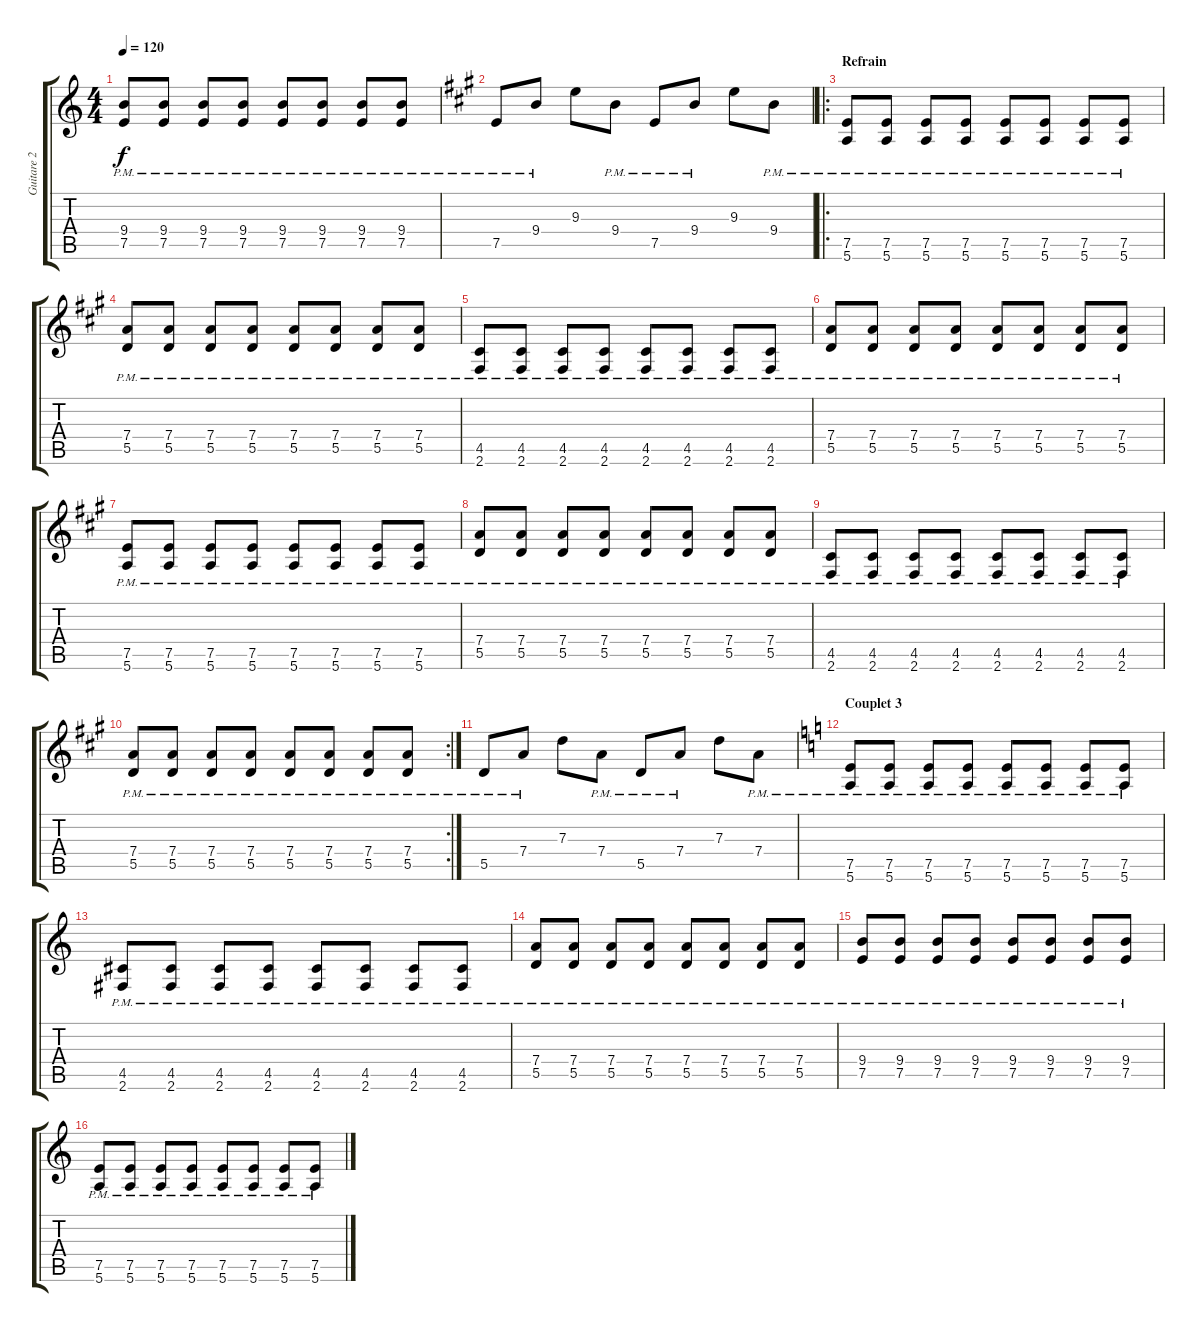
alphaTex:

\track ("Guitare 2" "Guitare 2") {instrument electricguitarmuted}
\staff {score tabs}
\tuning (E4 B3 G3 D3 A2 E2) {hide}
\ts (4 4)
\tempo 120
\clef g2
\ks c
(9.4 7.5{pm}).8{dy f} (9.4 7.5{pm}).8 (9.4 7.5{pm}).8 (9.4 7.5{pm}).8 (9.4 7.5{pm}).8 (9.4 7.5{pm}).8 (9.4 7.5{pm}).8 (9.4 7.5{pm}).8 |
\ks a
7.5{pm}.8 9.4{pm}.8 9.3.8 9.4{pm}.8 7.5{pm}.8 9.4{pm}.8 9.3.8 9.4{pm}.8 |
\ro
\section ("" "Refrain")
(7.5 5.6{pm}).8 (7.5 5.6{pm}).8 (7.5 5.6{pm}).8 (7.5 5.6{pm}).8 (7.5 5.6{pm}).8 (7.5 5.6{pm}).8 (7.5 5.6{pm}).8 (7.5 5.6{pm}).8 |
(7.4 5.5{pm}).8 (7.4 5.5{pm}).8 (7.4 5.5{pm}).8 (7.4 5.5{pm}).8 (7.4 5.5{pm}).8 (7.4 5.5{pm}).8 (7.4 5.5{pm}).8 (7.4 5.5{pm}).8 |
(4.5 2.6{pm}).8 (4.5 2.6{pm}).8 (4.5 2.6{pm}).8 (4.5 2.6{pm}).8 (4.5 2.6{pm}).8 (4.5 2.6{pm}).8 (4.5 2.6{pm}).8 (4.5 2.6{pm}).8 |
(7.4 5.5{pm}).8 (7.4 5.5{pm}).8 (7.4 5.5{pm}).8 (7.4 5.5{pm}).8 (7.4 5.5{pm}).8 (7.4 5.5{pm}).8 (7.4 5.5{pm}).8 (7.4 5.5{pm}).8 |
(7.5 5.6{pm}).8 (7.5 5.6{pm}).8 (7.5 5.6{pm}).8 (7.5 5.6{pm}).8 (7.5 5.6{pm}).8 (7.5 5.6{pm}).8 (7.5 5.6{pm}).8 (7.5 5.6{pm}).8 |
(7.4 5.5{pm}).8 (7.4 5.5{pm}).8 (7.4 5.5{pm}).8 (7.4 5.5{pm}).8 (7.4 5.5{pm}).8 (7.4 5.5{pm}).8 (7.4 5.5{pm}).8 (7.4 5.5{pm}).8 |
(4.5 2.6{pm}).8 (4.5 2.6{pm}).8 (4.5 2.6{pm}).8 (4.5 2.6{pm}).8 (4.5 2.6{pm}).8 (4.5 2.6{pm}).8 (4.5 2.6{pm}).8 (4.5 2.6{pm}).8 |
\rc 2
(7.4 5.5{pm}).8 (7.4 5.5{pm}).8 (7.4 5.5{pm}).8 (7.4 5.5{pm}).8 (7.4 5.5{pm}).8 (7.4 5.5{pm}).8 (7.4 5.5{pm}).8 (7.4 5.5{pm}).8 |
5.5{pm}.8 7.4{pm}.8 7.3.8 7.4{pm}.8 5.5{pm}.8 7.4{pm}.8 7.3.8 7.4{pm}.8 |
\section ("" "Couplet 3")
\ks c
(7.5 5.6{pm}).8 (7.5 5.6{pm}).8 (7.5 5.6{pm}).8 (7.5 5.6{pm}).8 (7.5 5.6{pm}).8 (7.5 5.6{pm}).8 (7.5 5.6{pm}).8 (7.5 5.6{pm}).8 |
(4.5 2.6{pm}).8 (4.5 2.6{pm}).8 (4.5 2.6{pm}).8 (4.5 2.6{pm}).8 (4.5 2.6{pm}).8 (4.5 2.6{pm}).8 (4.5 2.6{pm}).8 (4.5 2.6{pm}).8 |
(7.4 5.5{pm}).8 (7.4 5.5{pm}).8 (7.4 5.5{pm}).8 (7.4 5.5{pm}).8 (7.4 5.5{pm}).8 (7.4 5.5{pm}).8 (7.4 5.5{pm}).8 (7.4 5.5{pm}).8 |
(9.4{pm} 7.5).8 (9.4{pm} 7.5).8 (9.4{pm} 7.5).8 (9.4{pm} 7.5).8 (9.4{pm} 7.5).8 (9.4{pm} 7.5).8 (9.4{pm} 7.5).8 (9.4{pm} 7.5).8 |
(7.5 5.6{pm}).8 (7.5 5.6{pm}).8 (7.5 5.6{pm}).8 (7.5 5.6{pm}).8 (7.5 5.6{pm}).8 (7.5 5.6{pm}).8 (7.5 5.6{pm}).8 (7.5 5.6{pm}).8
